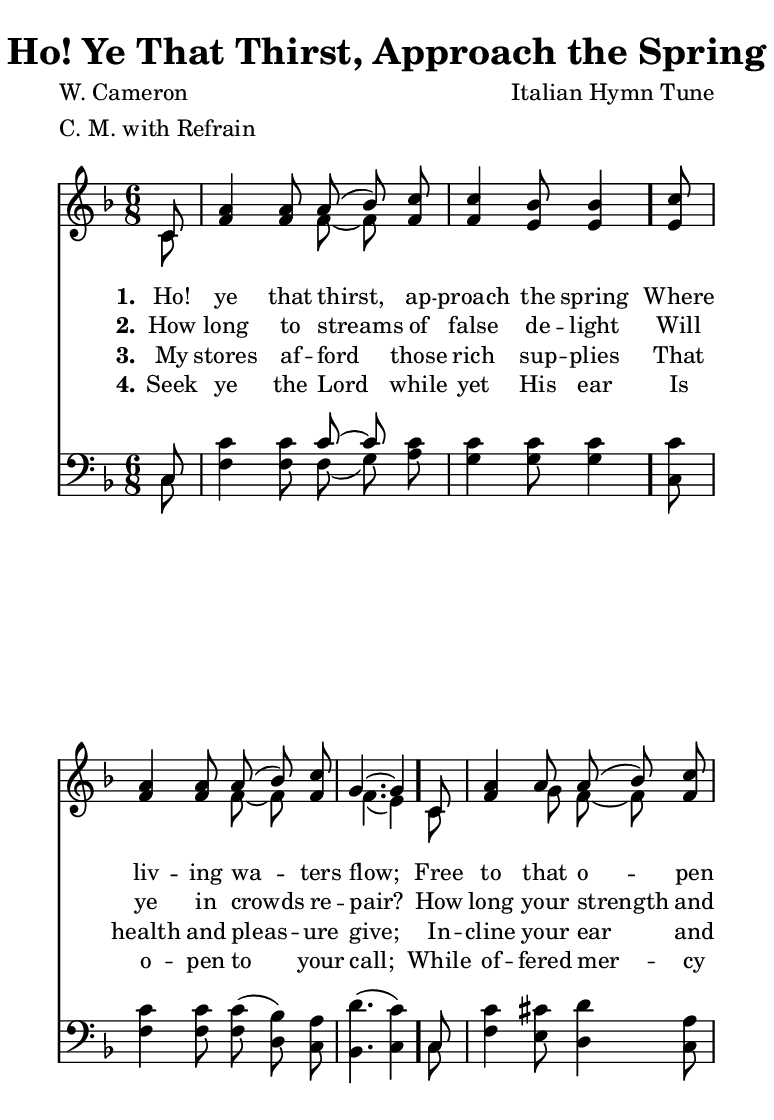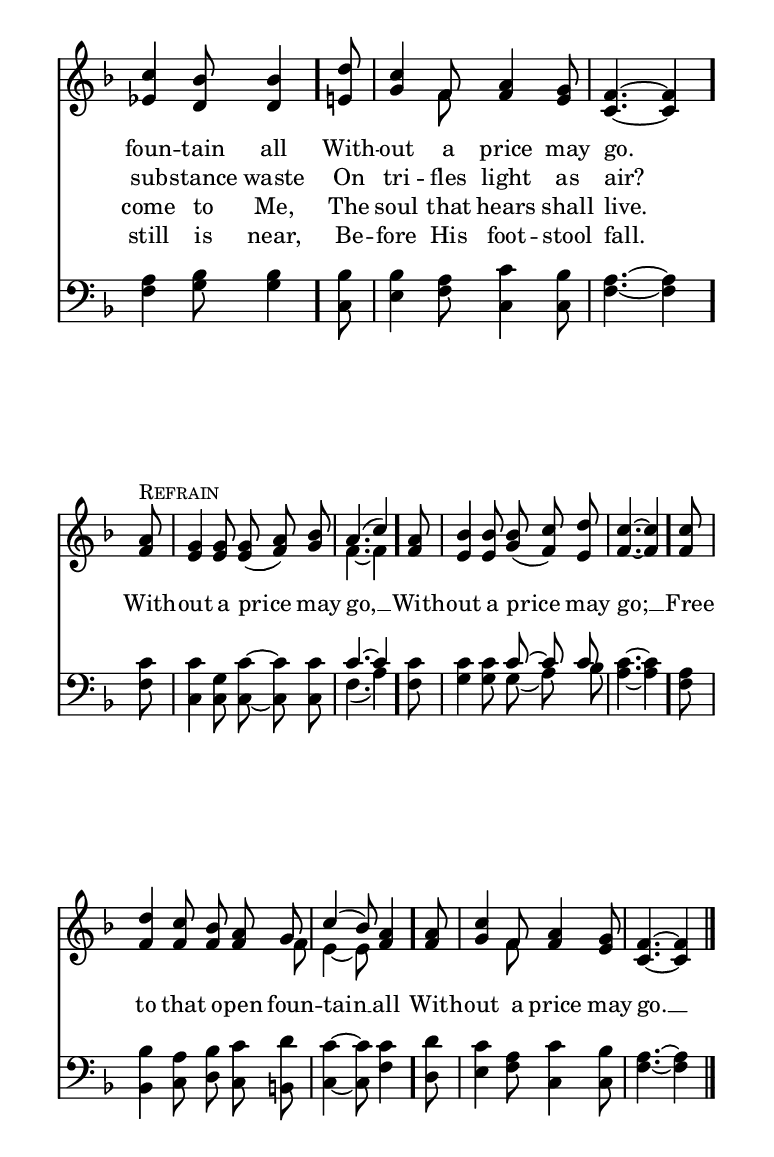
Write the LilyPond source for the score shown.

\include "common/global.ily"
\paper {
  \include "common/paper.ily"
  %ragged-bottom = ##t
  %ragged-last-bottom = ##t
  %systems-per-page = ##f
  %page-count = ##f
}

\header{
  %gospel
  hymnnumber = "93"
  title = "Ho! Ye That Thirst, Approach the Spring"
  tunename = "Torino"
  meter = "C. M. with Refrain"
  poet = "W. Cameron"
  composer = "Italian Hymn Tune"
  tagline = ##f
}

% for fermata in MIDI
ta = { \tempo 4=80 }
tb = { \tempo 4=40 }

patternAA = { c8 | c4 c8 c8 c8 c8 | c4 c8 c4 }
patternAB = { c8 | c4 c8 c4    c8 | c4 c8 c4 }

patternBA = { c8 | c4 c8 c8 c8 c8 | c4.   c4 }
patternBB = { c8 | c4 c8 c4    c8 | c4.   c4 }
patternBC = { \patternAA }

global = {
  \include "common/overrides.ily"
  \override Staff.TimeSignature.style = #'numbered
  \time 6/8
  \override Score.MetronomeMark.transparent = ##t % hide all fermata changes too
  \ta
  \key f \major
  \partial 8
  \autoBeamOff
}

notesSoprano = {
\global
\relative c' {

  \changePitch \patternAA { c | a' a a( bes) c | c bes bes }
  \changePitch \patternBA { c | a a a( bes) c | g ~ g }
  \changePitch \patternAA { c, | a' a a( bes) c | c bes bes }
  \changePitch \patternBB { d | c f, a g | f ~ f }

  << s^\markup { \small \caps "Refrain" }
  \changePitch \patternBA { a | g g g( a) bes | a( c) } >>
  \changePitch \patternBA { a | bes bes bes( c) d | c ~ c }
  \changePitch \patternBC { c | d c bes a g | c( bes) a }
  \changePitch \patternBB { a | c f, a g | f ~ f }

  \bar "|."

}
}

notesAlto = {
\global
\relative e' {

  \changePitch \patternAA { c | f f f ~ f f | f e e }
  \changePitch \patternBA { e | f f f ~ f f | f( e) }
  \changePitch \patternAA { c | f g f ~ f f | ees d d }
  \changePitch \patternBB { e | g f f e | c ~ c }

  \changePitch \patternBA { f | e e e( f) g | f ~ f }
  \changePitch \patternBA { f | e e g( f) e | f ~ f }
  \changePitch \patternBC { f | f f f f f | e ~ e f }
  \changePitch \patternBB { f | g f f e | c ~ c }

}
}

notesTenor = {
\global
\relative a, {

  \changePitch \patternAA { c | c' c c ~ c c | c c c }
  \changePitch \patternBA { c | c c c( bes) a | d( c) }
  \changePitch \patternAB { c, | c' cis d a | a bes bes }
  \changePitch \patternBB { bes | bes a c bes | a ~ a }

  \changePitch \patternBA { c | c g c ~ c c | c ~ c }
  \changePitch \patternBA { c | c c c ~ c c | c ~ c }
  \changePitch \patternBC { a | bes a bes c d | c ~ c c }
  \changePitch \patternBB { d | c a c bes | a ~ a }

}
}

notesBass = {
\global
\relative f {

  \changePitch \patternAA { c | f f f( g) a | g g g }
  \changePitch \patternBA { c, | f f f( d) c | bes( c) }
  \changePitch \patternAB { c | f e d c | f g g }
  \changePitch \patternBB { c, | e f c c | f ~ f }

  \changePitch \patternBA { f | c c c ~ c c | f( a) }
  \changePitch \patternBA { f | g g g( a) bes | a ~ a }
  \changePitch \patternBC { f | bes, c d c b | c ~ c f }
  \changePitch \patternBB { d | e f c c | f ~ f }

}
}

Refrain = \lyricmode {

With -- out a price may go, __ \bar "."
With -- out a price may go; __ \bar "." \eogbreak
Free to that o -- pen foun -- tain __ all \bar "."
With -- out a price may go. __ \bar "." \eogbreak

}

wordsA = \lyricmode {
\set stanza = "1."

Ho! ye that thirst, ap -- proach the spring \bar "."
Where liv -- ing wa -- ters flow; \bar "." \eogbreak
Free to that o -- pen foun -- tain all \bar "."
With -- out a price may go. \bar "." \eogbreak

}

wordsB = \lyricmode {
\set stanza = "2."

How long to streams of false de -- light
Will ye in crowds re -- pair?
How long your strength and sub -- stance waste
On tri -- fles light as air?

\Refrain

}

wordsC = \lyricmode {
\set stanza = "3."

My stores af -- ford those rich sup -- plies
That health and pleas -- ure give;
In -- cline your ear and come to Me,
The soul that hears shall live.

}

wordsD = \lyricmode {
\set stanza = "4."

Seek ye the Lord while yet His ear
Is o -- pen to your call;
While of -- fered mer -- cy still is near,
Be -- fore His foot -- stool fall.

}

\score {
  \context ChoirStaff <<
    \context Staff = upper <<
      \set Staff.autoBeaming = ##f
      \set ChoirStaff.systemStartDelimiter = #'SystemStartBar
      \set ChoirStaff.printPartCombineTexts = ##f
      \partcombine #'(2 . 9) \notesSoprano \notesAlto
      \context NullVoice = sopranos { \voiceOne << \notesSoprano >> }
      \context NullVoice = altos { \voiceTwo << \notesAlto >> }
      \context Lyrics = one   \lyricsto sopranos \wordsA
      \context Lyrics = two   \lyricsto sopranos \wordsB
      \context Lyrics = three \lyricsto sopranos \wordsC
      \context Lyrics = four  \lyricsto sopranos \wordsD
    >>
    \context Staff = men <<
      \set Staff.autoBeaming = ##f
      \clef bass
      \set ChoirStaff.printPartCombineTexts = ##f
      \partcombine #'(2 . 9) \notesTenor \notesBass
      \context NullVoice = tenors { \voiceOne << \notesTenor >> }
      \context NullVoice = basses { \voiceTwo << \notesBass >> }
    >>
  >>
  \layout {
    \include "common/layout.ily"
  }
  \midi{
    \include "common/midi.ily"
  }
}

\version "2.19.49"  % necessary for upgrading to future LilyPond versions.

% vi:set et ts=2 sw=2 ai nocindent syntax=lilypond:
